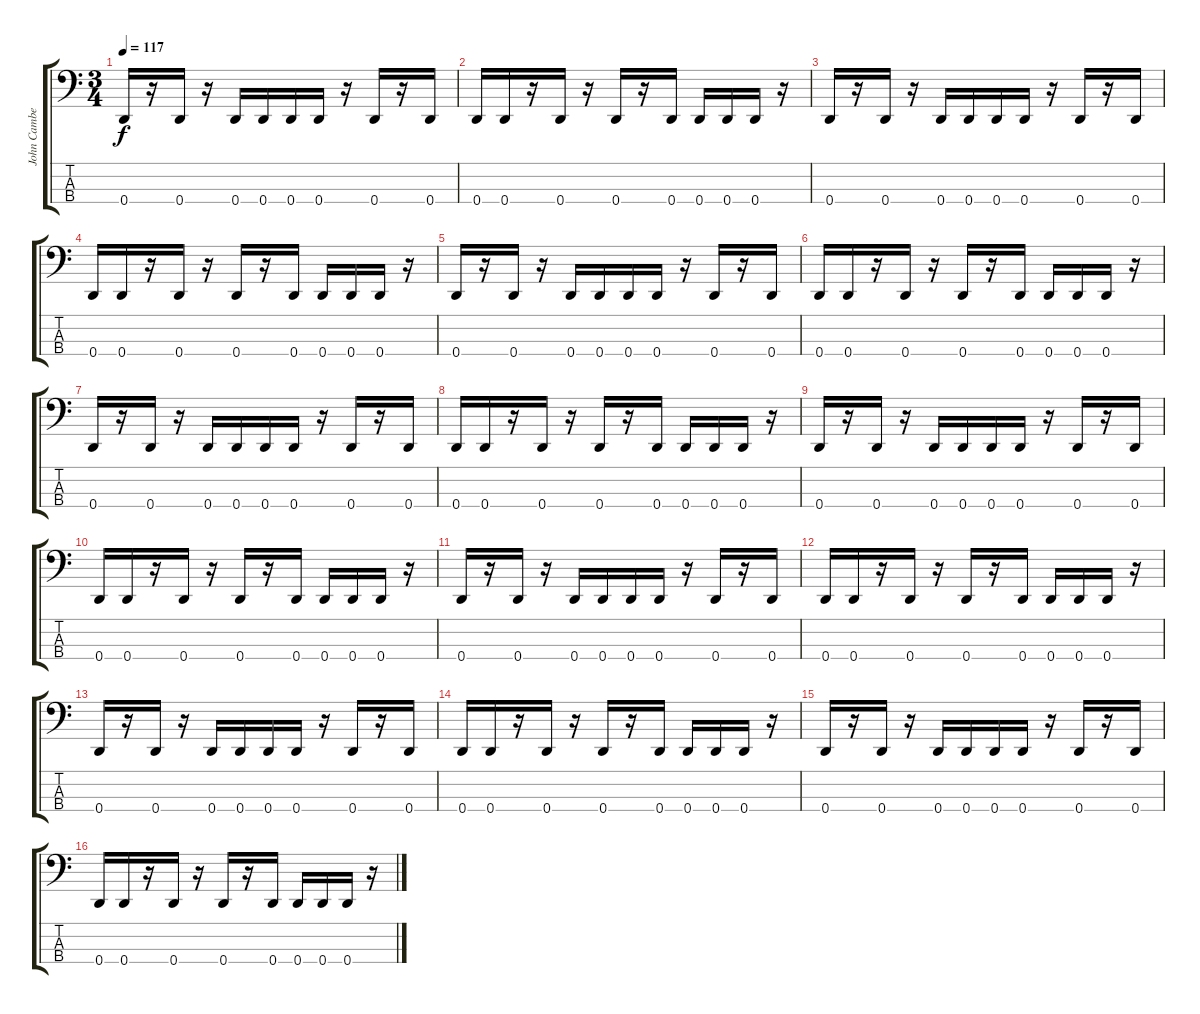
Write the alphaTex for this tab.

\track ("John Cambell" "John Cambe") {instrument electricbasspick}
\staff {score tabs}
\tuning (G2 D2 A1 D1) {hide}
\ts (3 4)
\tempo 117
\clef f4
\ks c
0.4.16{dy f} r.16 0.4.16 r.16 0.4.16 0.4.16 0.4.16 0.4.16 r.16 0.4.16 r.16 0.4.16 |
0.4.16 0.4.16 r.16 0.4.16 r.16 0.4.16 r.16 0.4.16 0.4.16 0.4.16 0.4.16 r.16 |
0.4.16 r.16 0.4.16 r.16 0.4.16 0.4.16 0.4.16 0.4.16 r.16 0.4.16 r.16 0.4.16 |
0.4.16 0.4.16 r.16 0.4.16 r.16 0.4.16 r.16 0.4.16 0.4.16 0.4.16 0.4.16 r.16 |
0.4.16 r.16 0.4.16 r.16 0.4.16 0.4.16 0.4.16 0.4.16 r.16 0.4.16 r.16 0.4.16 |
0.4.16 0.4.16 r.16 0.4.16 r.16 0.4.16 r.16 0.4.16 0.4.16 0.4.16 0.4.16 r.16 |
0.4.16 r.16 0.4.16 r.16 0.4.16 0.4.16 0.4.16 0.4.16 r.16 0.4.16 r.16 0.4.16 |
0.4.16 0.4.16 r.16 0.4.16 r.16 0.4.16 r.16 0.4.16 0.4.16 0.4.16 0.4.16 r.16 |
0.4.16 r.16 0.4.16 r.16 0.4.16 0.4.16 0.4.16 0.4.16 r.16 0.4.16 r.16 0.4.16 |
0.4.16 0.4.16 r.16 0.4.16 r.16 0.4.16 r.16 0.4.16 0.4.16 0.4.16 0.4.16 r.16 |
0.4.16 r.16 0.4.16 r.16 0.4.16 0.4.16 0.4.16 0.4.16 r.16 0.4.16 r.16 0.4.16 |
0.4.16 0.4.16 r.16 0.4.16 r.16 0.4.16 r.16 0.4.16 0.4.16 0.4.16 0.4.16 r.16 |
0.4.16 r.16 0.4.16 r.16 0.4.16 0.4.16 0.4.16 0.4.16 r.16 0.4.16 r.16 0.4.16 |
0.4.16 0.4.16 r.16 0.4.16 r.16 0.4.16 r.16 0.4.16 0.4.16 0.4.16 0.4.16 r.16 |
0.4.16 r.16 0.4.16 r.16 0.4.16 0.4.16 0.4.16 0.4.16 r.16 0.4.16 r.16 0.4.16 |
0.4.16 0.4.16 r.16 0.4.16 r.16 0.4.16 r.16 0.4.16 0.4.16 0.4.16 0.4.16 r.16
